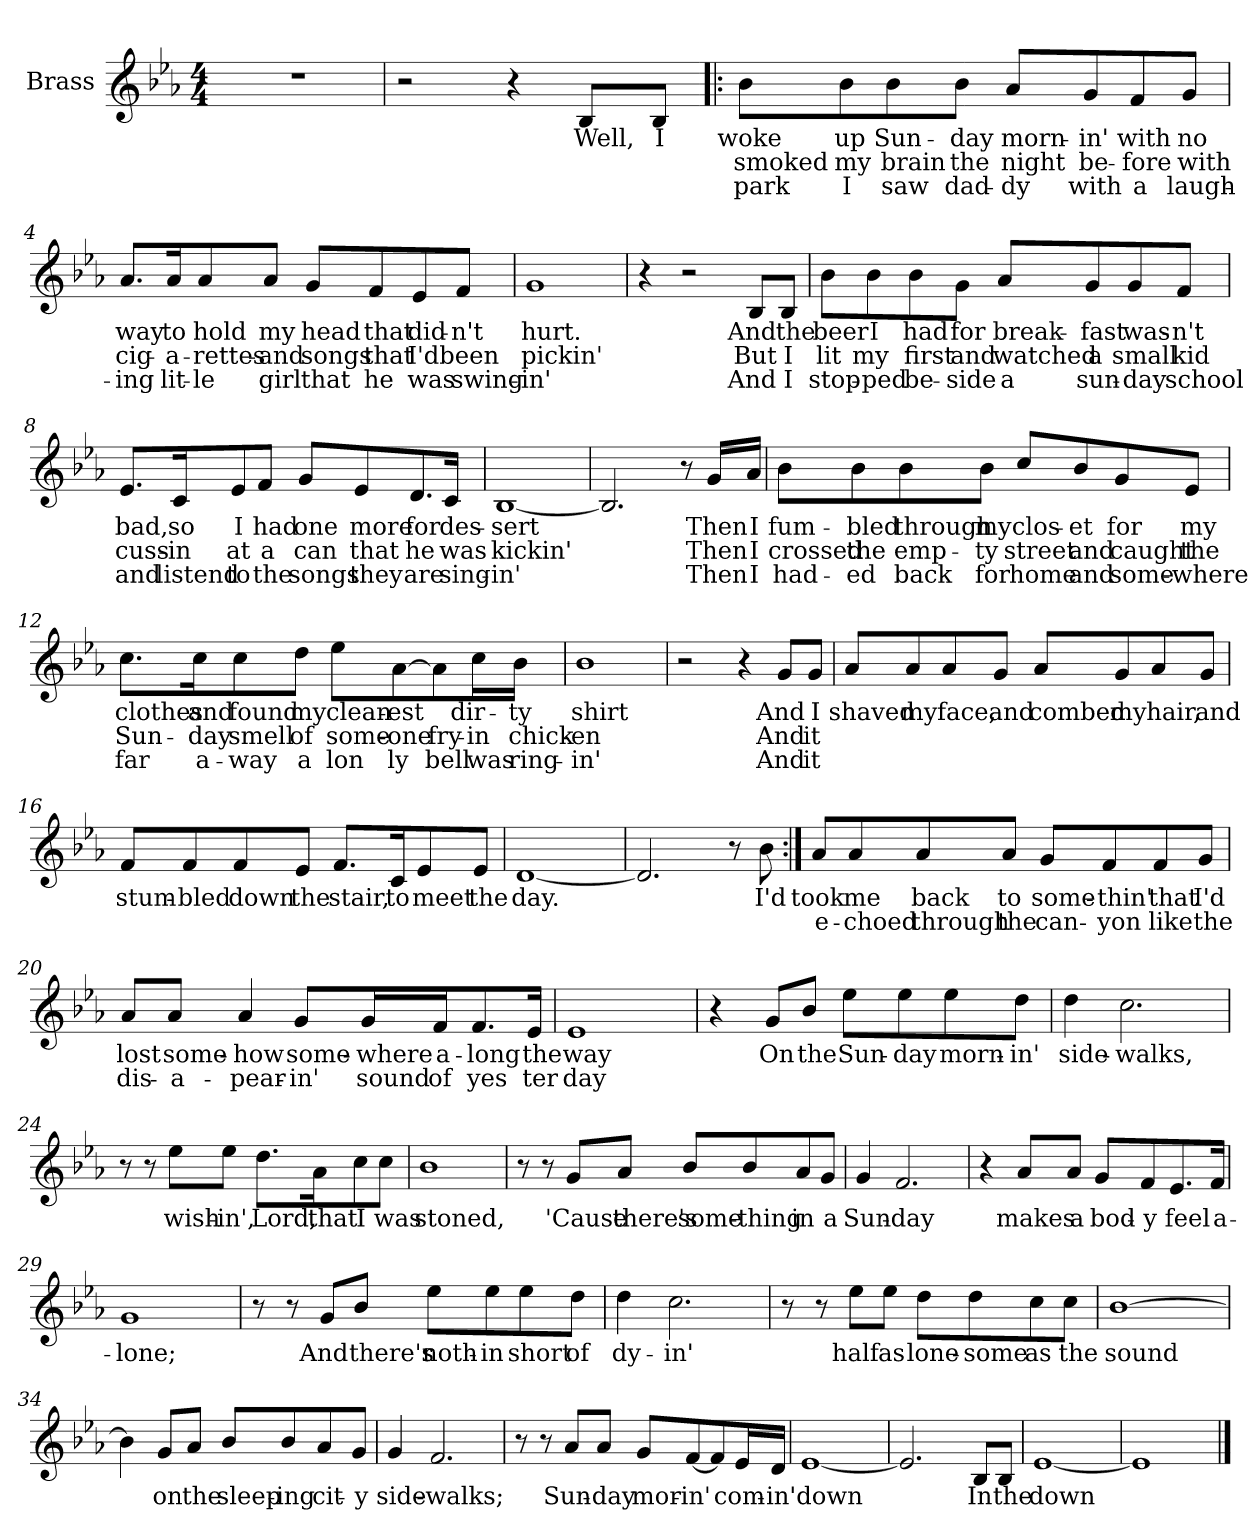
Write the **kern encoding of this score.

**kern	**text	**text	**text
*part1	*part1	*part1	*part1
*staff1	*staff1	*staff1	*staff1
*I"Brass	*	*	*
*I'Brs	*	*	*
*clefG2	*	*	*
*k[b-e-a-]	*	*	*
*E-:	*	*	*
*M4/4	*	*	*
=1	=1	=1	=1
1r	.	.	.
=2	=2	=2	=2
2r	.	.	.
4r	.	.	.
8B-/L	Well,	.	.
8B-/J	I	.	.
=3!|:	=3!|:	=3!|:	=3!|:
8b-\L	woke	smoked	park
8b-\	up	my	I
8b-\	Sun-	brain	saw
8b-\J	-day	the	dad-
8a-/L	morn-	night	-dy
8g/	-in'	be-	with
8f/	with	-fore	a
8g/J	no	with	laugh-
!!LO:LB:g=z
=4	=4	=4	=4
8.a-/L	way	cig-	-ing
16a-/K	to	-a-	lit-
8a-/	hold	-rettes-	-le
8a-/J	my	-and	girl
8g/L	head	songs	that
8f/	that	that	he
8e-/	did-	I'd	was
8f/J	-n't	been	swing-
=5	=5	=5	=5
1g	hurt.	pickin'	-in'
=6	=6	=6	=6
4r	.	.	.
2r	.	.	.
8B-/L	And	But	And
8B-/J	the	I	I
!!LO:LB:g=z
=7	=7	=7	=7
8b-\L	beer	lit	stop-
8b-\	I	my	-ped
8b-\	had	first	be-
8g\J	for	and	-side
8a-/L	break-	watched	a
8g/	-fast	a	sun-
8g/	was-	small	-day
8f/J	-n't	kid	school
=8	=8	=8	=8
8.e-/L	bad,	cuss-	and
16c/K	so	-in	listend
8e-/	I	at	to
8f/J	had	a	the
8g/L	one	can	songs
8e-/	more	that	they
8.d/	for	he	are
16c/Jk	des-	was	sing-
=9	=9	=9	=9
[1B-	-sert	kickin'	-in'
!!LO:LB:g=z
=10	=10	=10	=10
2.B-/]	.	.	.
8r	.	.	.
16g/LL	Then	Then	Then
16a-/JJ	I	I	I
=11	=11	=11	=11
8b-\L	fum-	crossed	had-
8b-\	-bled	the	-ed
8b-\	through	emp-	back
8b-\J	my	-ty	for
8cc/L	clos-	street	home
8b-/	-et	and	and
8g/	for	caught	some-
8e-/J	my	the	-where
!!LO:LB:g=z
=12	=12	=12	=12
8.cc\L	clothes	Sun-	far
16cc\K	and	-day	a-
8cc\	found	smell	-way
8dd\J	my	of	a
8ee-\L	clean-	some-	lon
[8a-\	-est	-one	ly
8a-\]	.	fry-	bell
16cc\L	dir-	-in	was
16b-\JJ	-ty	chick-	ring-
=13	=13	=13	=13
1b-	shirt	-en	-in'
=14	=14	=14	=14
2r	.	.	.
4r	.	.	.
8g/L	And	And	And
8g/J	I	it	it
!!LO:LB:g=z
=15	=15	=15	=15
8a-/L	shaved	.	.
8a-/	my	.	.
8a-/	face,	.	.
8g/J	and	.	.
8a-/L	combed	.	.
8g/	my	.	.
8a-/	hair,	.	.
8g/J	and	.	.
=16	=16	=16	=16
8f/L	stum-	.	.
8f/	-bled	.	.
8f/	down	.	.
8e-/J	the	.	.
8.f/L	stair,	.	.
16c/K	to	.	.
8e-/	meet	.	.
8e-/J	the	.	.
=17	=17	=17	=17
[1d	day.	.	.
!!LO:LB:g=z
=18	=18	=18	=18
2.d/]	.	.	.
8r	.	.	.
8b-\	I'd	.	.
=19:|!	=19:|!	=19:|!	=19:|!
8a-/L	took	e-	.
8a-/	me	-choed	.
8a-/	back	through	.
8a-/J	to	the	.
8g/L	some-	can-	.
8f/	-thin'	-yon	.
8f/	that	like	.
8g/J	I'd	the	.
=20	=20	=20	=20
8a-/L	lost	dis-	.
8a-/J	some-	-a-	.
4a-/	-how	pear-	.
8g/L	some-	-in'	.
16g/L	-where	sound	.
16f/J	a-	of	.
8.f/	-long	yes	.
16e-/Jk	the	ter	.
!!LO:LB:g=z
=21	=21	=21	=21
1e-	way	day	.
=22	=22	=22	=22
4r	.	.	.
8g/L	On	.	.
8b-/J	the	.	.
8ee-\L	Sun-	.	.
8ee-\	-day	.	.
8ee-\	morn-	.	.
8dd\J	-in'	.	.
=23	=23	=23	=23
4dd\	side-	.	.
2.cc\	-walks,	.	.
=24	=24	=24	=24
8r	.	.	.
8r	.	.	.
8ee-\L	wish-	.	.
8ee-\J	-in',	.	.
8.dd\L	Lord,	.	.
16a-\K	that	.	.
8cc\	I	.	.
8cc\J	was	.	.
=25	=25	=25	=25
1b-	stoned,	.	.
!!LO:PB:g=z
=26	=26	=26	=26
8r	.	.	.
8r	.	.	.
8g/L	'Cause	.	.
8a-/J	there's	.	.
8b-/L	some-	.	.
8b-/	-thing	.	.
8a-/	in	.	.
8g/J	a	.	.
=27	=27	=27	=27
4g/	Sun-	.	.
2.f/	-day	.	.
=28	=28	=28	=28
4r	.	.	.
8a-/L	makes	.	.
8a-/J	a	.	.
8g/L	bod-	.	.
8f/	-y	.	.
8.e-/	feel	.	.
16f/Jk	a-	.	.
=29	=29	=29	=29
1g	-lone;	.	.
!!LO:LB:g=z
=30	=30	=30	=30
8r	.	.	.
8r	.	.	.
8g/L	And	.	.
8b-/J	there's	.	.
8ee-\L	noth-	.	.
8ee-\	-in	.	.
8ee-\	short	.	.
8dd\J	of	.	.
=31	=31	=31	=31
4dd\	dy-	.	.
2.cc\	-in'	.	.
=32	=32	=32	=32
8r	.	.	.
8r	.	.	.
8ee-\L	half	.	.
8ee-\J	as	.	.
8dd\L	lone-	.	.
8dd\	-some	.	.
8cc\	as	.	.
8cc\J	the	.	.
=33	=33	=33	=33
[1b-	sound	.	.
!!LO:LB:g=z
=34	=34	=34	=34
4b-\]	.	.	.
8g/L	on	.	.
8a-/J	the	.	.
8b-/L	sleep-	.	.
8b-/	-ing	.	.
8a-/	cit-	.	.
8g/J	-y	.	.
=35	=35	=35	=35
4g/	side-	.	.
2.f/	-walks;	.	.
=36	=36	=36	=36
8r	.	.	.
8r	.	.	.
8a-/L	Sun-	.	.
8a-/J	-day	.	.
8g/L	mor-	.	.
[8f/	-in'	.	.
8f/]	.	.	.
16e-/L	com-	.	.
16d/JJ	-in'	.	.
=37	=37	=37	=37
[1e-	down	.	.
=38	=38	=38	=38
2.e-/]	.	.	.
8B-/L	In	.	.
8B-/J	the	.	.
=39	=39	=39	=39
[1e-	down	.	.
!!LO:LB:g=z
=40	=40	=40	=40
1e-]	.	.	.
==	==	==	==
*-	*-	*-	*-
